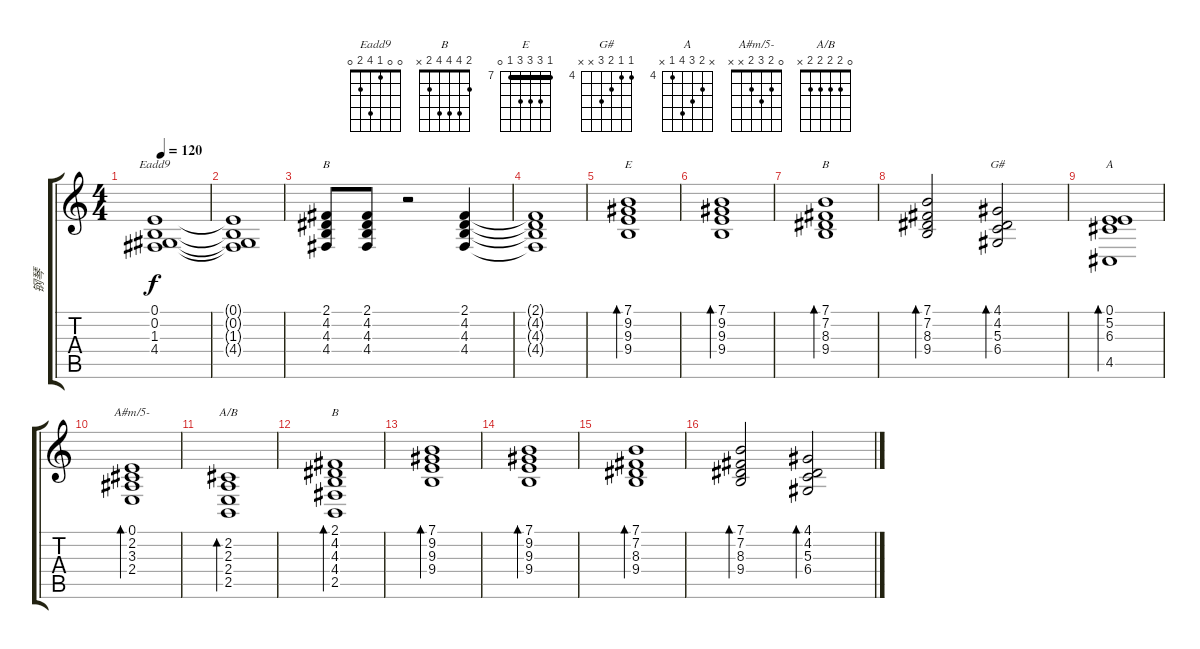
\track ("钢琴" "钢琴") {instrument brightacousticpiano}
\staff {score tabs}
\tuning (E4 B3 G3 D3 A2 E2) {hide}
\chord ("Eadd9" 0 0 1 4 2 0)
\chord ("B" 2 4 4 4 x x)
\chord ("E" 7 9 9 9 7 0) {firstfret 7 barre 7}
\chord ("B" 7 7 8 9 9 x) {firstfret 7 barre 7}
\chord ("G#" 4 4 5 6 x x) {firstfret 4}
\chord ("A" x 5 6 7 4 x) {firstfret 4}
\chord ("A#m/5-" 0 2 3 2 x x)
\chord ("A/B" 0 2 2 2 2 x)
\chord ("B" 2 4 4 4 2 x)
\ts (4 4)
\tempo 120
\clef g2
\ks c
(0.1 0.2 1.3 4.4).1{ch "Eadd9" dy f} |
(0.1{t} 0.2{t} 1.3{t} 4.4{t}).1 |
(2.1 4.2 4.3 4.4).8{ch "B"} (2.1 4.2 4.3 4.4).8 r.2 (2.1 4.2 4.3 4.4).4 |
(2.1{t} 4.2{t} 4.3{t} 4.4{t}).1 |
(7.1 9.2 9.3 9.4).1{bd 240 ch "E"} |
(7.1 9.2 9.3 9.4).1{bd 480} |
(7.1 7.2 8.3 9.4).1{bd 480 ch "B"} |
(7.1 7.2 8.3 9.4).2{bd 480} (4.1 4.2 5.3 6.4).2{bd 480 ch "G#"} |
(0.1 5.2 6.3 4.5).1{bd 480 ch "A"} |
(0.1 2.2 3.3 2.4).1{bd 480 ch "A#m/5-"} |
(2.2 2.3 2.4 2.5).1{bd 480 ch "A/B"} |
(2.1 4.2 4.3 4.4 2.5).1{bd 480 ch "B"} |
(7.1 9.2 9.3 9.4).1{bd 240} |
(7.1 9.2 9.3 9.4).1{bd 480} |
(7.1 7.2 8.3 9.4).1{bd 480} |
(7.1 7.2 8.3 9.4).2{bd 480} (4.1 4.2 5.3 6.4).2{bd 480}
